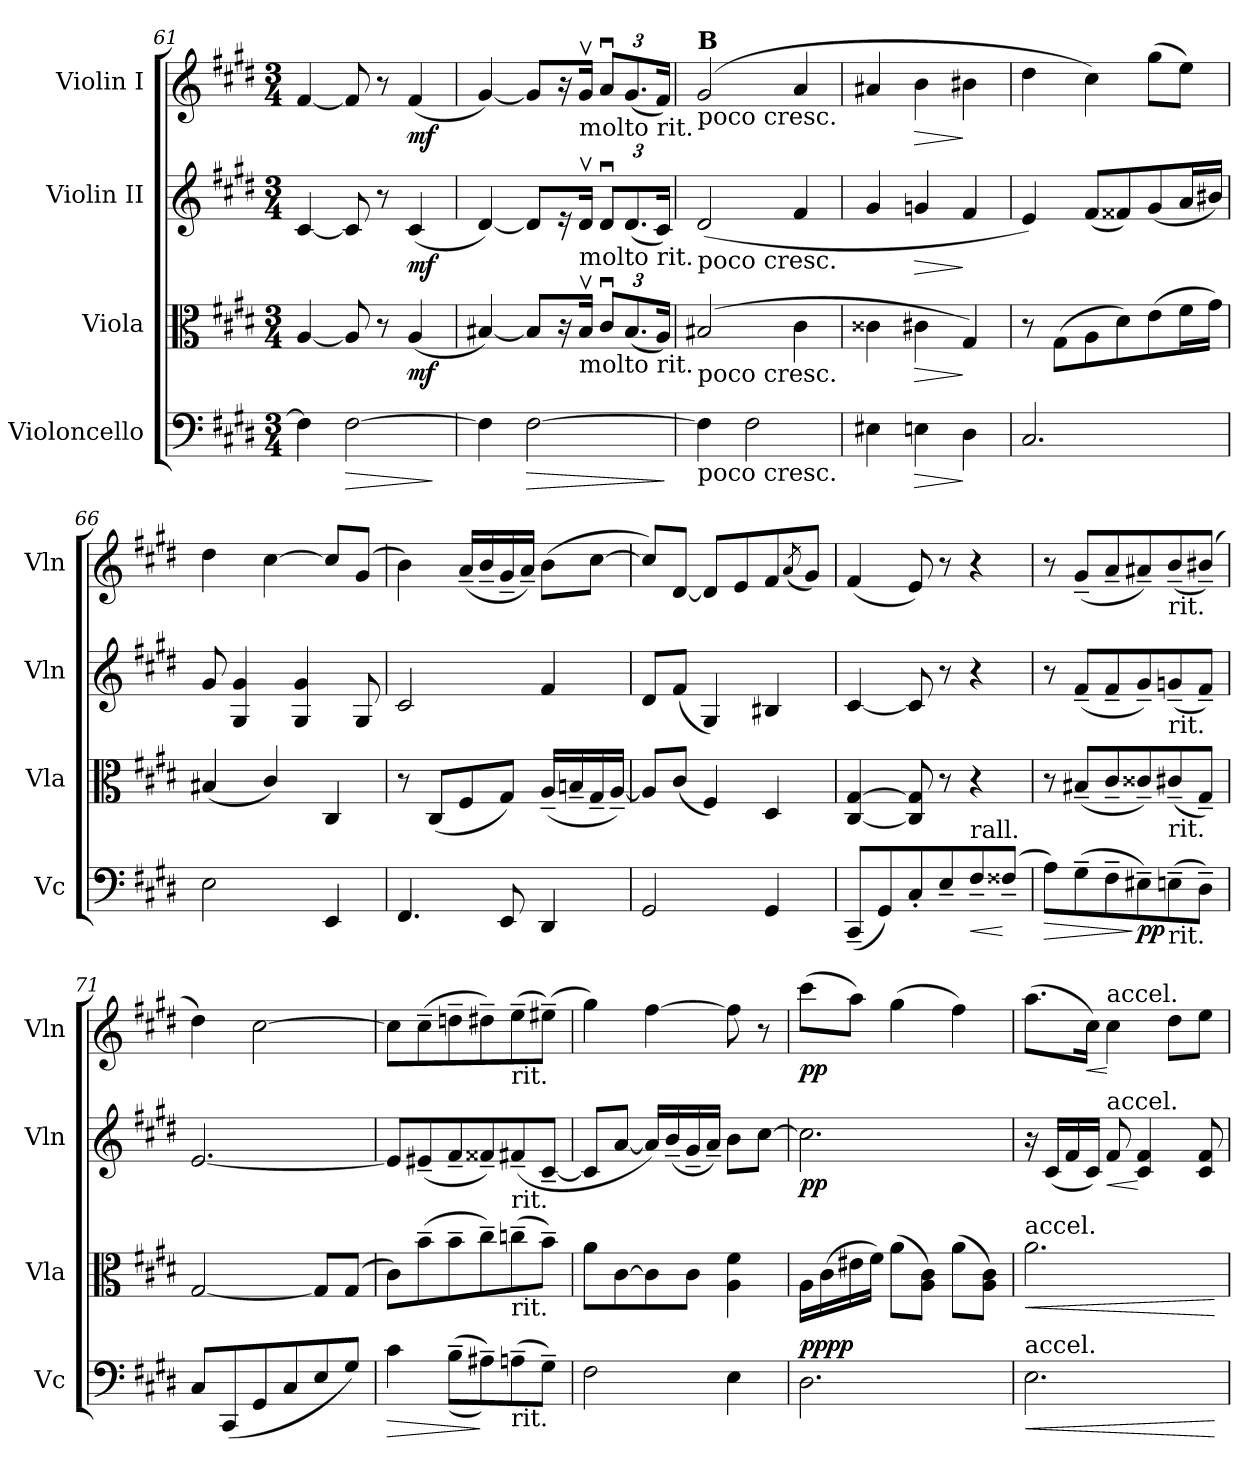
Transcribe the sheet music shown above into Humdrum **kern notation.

**kern	**dynam	**kern	**dynam	**kern	**dynam	**kern	**dynam
*part4	*part4	*part3	*part3	*part2	*part2	*part1	*part1
*staff4	*staff4	*staff3	*staff3	*staff2	*staff2	*staff1	*staff1
*I"Violoncello	*	*I"Viola	*	*I"Violin II	*	*I"Violin I	*
*I'Vc	*	*I'Vla	*	*I'Vln	*	*I'Vln	*
*clefF4	*	*clefC3	*	*clefG2	*	*clefG2	*
*k[f#c#g#d#]	*	*k[f#c#g#d#]	*	*k[f#c#g#d#]	*	*k[f#c#g#d#]	*
*M3/4	*	*M3/4	*	*M3/4	*	*M3/4	*
=61	=61	=61	=61	=61	=61	=61	=61
4F#\]	.	[4A/	.	[4c#/	.	[4f#/	.
!	!LO:HP:b	!	!	!	!	!	!
[2F#\	>	8A/]	.	8c#/]	.	8f#/]	.
.	.	8r	.	8r	.	8r	.
!	!	!	!LO:DY:b	!	!LO:DY:b	!	!LO:DY:b
.	.	(<4A/	mf	(<4c#/	mf	(<4f#/	mf
.	]	.	.	.	.	.	.
!!LO:LB:g=z
=62	=62	=62	=62	=62	=62	=62	=62
4F#\]	.	[4B#X/)	.	[4d#i/)	.	[4g#/)	.
!	!LO:HP:b	!	!	!	!	!	!
[2F#\	>	8B#/L]	.	8d#/L]	.	8g#/L]	.
.	.	16r	.	16r	.	16r	.
!	!	!	!	!	!	!LO:TX:b:t=molto rit.	!
!	!	!	!	!LO:TX:b:t=molto rit.	!	!	!
!	!	!LO:TX:b:t=molto rit.	!	!	!	!	!
.	.	16B#v/Jk	.	16d#v/Jk	.	16g#v/Jk	.
*	*	*Xbrackettup	*	*Xbrackettup	*	*Xbrackettup	*
.	.	12c#u/L	.	12d#u/L	.	12au/L	.
.	.	(<12.B#/	.	(<12.d#/	.	(<12.g#/	.
.	.	24A/Jk)	.	24c#/Jk)	.	24f#/Jk)	.
.	]	.	.	.	.	.	.
=63	=63	=63	=63	=63	=63	=63	=63
!	!	!	!	!	!	!LO:TX:b:t=poco cresc.	!
!	!	!	!	!	!	!LO:TX:a:B:t=B	!
!	!	!	!	!LO:TX:b:t=poco cresc.	!	!	!
!	!	!LO:TX:b:t=poco cresc.	!	!	!	!	!
!LO:TX:b:t=poco cresc.	!	!	!	!	!	!	!
4F#\]	.	(>2B#X/	.	(>2d#/	.	(>2g#/	.
2F#\	.	.	.	.	.	.	.
.	.	4c#\	.	4f#/	.	4a/	.
=64	=64	=64	=64	=64	=64	=64	=64
4E#X\	.	4c##X\	.	4g#/	.	4a#X/	.
!	!LO:HP:b	!	!LO:HP:b	!	!LO:HP:b	!	!LO:HP:b
4En\	>	4c#X\	>	4gn/	>	4b\	>
4D#\	]	4G#/)	]	4f#/	]	4b#X\	]
=65	=65	=65	=65	=65	=65	=65	=65
2.C#/	.	8r	.	4e/)	.	4dd#\	.
.	.	(>8G#\L	.	.	.	.	.
.	.	8A\	.	(<8f#/L	.	4cc#\)	.
.	.	8d#\)	.	8f##X/)	.	.	.
.	.	(>8e\	.	(<8g#i/	.	(>8gg#\L	.
.	.	16f#\L	.	16a/L	.	8ee\J)	.
.	.	16g#\JJ)	.	16b#X/JJ)	.	.	.
=66	=66	=66	=66	=66	=66	=66	=66
2E\	.	(<4B#X/	.	8g#/	.	4dd#\	.
.	.	.	.	4G#/ 4g#/	.	.	.
.	.	4c#/)	.	.	.	[4cc#\	.
.	.	.	.	4G#/ 4g#/	.	.	.
4EE/	.	4C#/	.	.	.	8cc#/L]	.
.	.	.	.	8G#/	.	(<8g#/J	.
!!LO:LB:g=z
=67	=67	=67	=67	=67	=67	=67	=67
4.FF#/	.	8r	.	2c#/	.	4b\)	.
.	.	(<8C#/L	.	.	.	.	.
.	.	8F#/	.	.	.	(<16a~/LL	.
.	.	.	.	.	.	16b~/	.
8EE/	.	8G#/J)	.	.	.	16g#~/	.
.	.	.	.	.	.	16a~/JJ)	.
4DD#/	.	(<16A~/LL	.	4f#/	.	(>8b\L	.
.	.	16Bni~/	.	.	.	.	.
.	.	16G#~/	.	.	.	[8cc#\J	.
.	.	[16A~/JJ)	.	.	.	.	.
=68	=68	=68	=68	=68	=68	=68	=68
2GG#/	.	8A/L]	.	8d#/L	.	8cc#/L])	.
.	.	(<8c#/J	.	(<8f#/J	.	[8d#/J	.
.	.	4F#/)	.	4G#/)	.	8d#/L]	.
.	.	.	.	.	.	8e/	.
4GG#/	.	4D#/	.	4B#X/	.	8f#/	.
.	.	.	.	.	.	(<8qa/	.
.	.	.	.	.	.	8g#/J)	.
=69	=69	=69	=69	=69	=69	=69	=69
(<8CC#~/L	.	[4C#/ [4G#/	.	[4c#/	.	(<4f#/	.
8GG#/)	.	.	.	.	.	.	.
8C#'/	.	8C#/] 8G#/]	.	8c#/]	.	8e/)	.
8E~/	.	8r	.	8r	.	8r	.
!LO:TX:a:t=rall.	!	!	!	!	!	!	!
!	!LO:HP:b	!	!	!	!	!	!
8F#~/	<	4r	.	4r	.	4r	.
(>8F##X~/J	[	.	.	.	.	.	.
=70	=70	=70	=70	=70	=70	=70	=70
!	!LO:HP:b	!	!	!	!	!	!
8A\L)	>	8r	.	8r	.	8r	.
(>8G#~\	.	(<8B#X~/L	.	(<8f#~/L	.	(<8g#~/L	.
8F#i~\	.	8c#~/	.	8f#~/	.	8a~/	.
!	!LO:DY:n=1:b	!	!	!	!	!	!
8E#X~\)	] pp	8c##X~/)	.	8g#~/)	.	8a#X~/)	.
!	!	!	!	!	!	!LO:TX:b:t=rit.	!
!	!	!	!	!LO:TX:b:t=rit.	!	!	!
!	!	!LO:TX:b:t=rit.	!	!	!	!	!
!LO:TX:b:t=rit.	!	!	!	!	!	!	!
(>8En~\	.	(<8c#X~/	.	(<8gn~/	.	(<8b~/	.
8D#~\J)	.	8G#~/J)	.	8f#~/J)	.	(<8b#X~/J)	.
!!LO:PB:g=z
=71	=71	=71	=71	=71	=71	=71	=71
8C#/L	.	[2G#/	.	[2.e/	.	4dd#\)	.
(<8CC#/	.	.	.	.	.	.	.
8GG#/	.	.	.	.	.	[2cc#\	.
8C#/	.	.	.	.	.	.	.
8E/	.	8G#/L]	.	.	.	.	.
8G#/J)	.	(<8G#/J	.	.	.	.	.
=72	=72	=72	=72	=72	=72	=72	=72
!	!LO:HP:b	!	!	!	!	!	!
4c#\	>	8c#\L)	.	8e/L]	.	8cc#\L]	.
.	.	(>8b~\	.	(<8e#X~/	.	(>8cc#~\	.
(>(>8B~\L	.	8b~\	.	8f#~/	.	8ddn~\	.
8A#X~\))	]	8cc#~\)	.	8f##X~/)	.	8dd#X~\)	.
!	!	!	!	!	!	!LO:TX:b:t=rit.	!
!	!	!	!	!LO:TX:b:t=rit.	!	!	!
!	!	!LO:TX:b:t=rit.	!	!	!	!	!
!LO:TX:b:t=rit.	!	!	!	!	!	!	!
(>8An~\	.	(>8ccn~\	.	(<8f#X~/	.	(>8ee~\	.
8G#~\J)	.	8b~\J)	.	[8c#~/J	.	(>8ee#X~\J)	.
=73	=73	=73	=73	=73	=73	=73	=73
2F#\	.	8a\L	.	8c#/L]	.	4gg#\)	.
.	.	[8c#\	.	[8a/J	.	.	.
.	.	8c#\]	.	16a/LL])	.	[4ff#\	.
.	.	.	.	(<16b~/	.	.	.
.	.	8c#\J	.	16g#~/	.	.	.
.	.	.	.	16a~/JJ)	.	.	.
4E\	.	4A\ 4f#\	.	8b\L	.	8ff#\]	.
.	.	.	.	[8cc#\J	.	8r	.
=74	=74	=74	=74	=74	=74	=74	=74
!	!LO:DY:b	!	!	!	!	!	!
!	!LO:DY:n=1:a	!	!	!	!LO:DY:b	!	!LO:DY:b
2.D#\	pp pp	16A\LL	.	2.cc#\]	pp	(>8ccc#\L	pp
.	.	(>16c#\	.	.	.	.	.
.	.	16e#X\	.	.	.	8aa\J)	.
.	.	16f#\JJ)	.	.	.	.	.
.	.	(>8a\L	.	.	.	(>4gg#\	.
.	.	8A\ 8c#\J)	.	.	.	.	.
.	.	(>8a\L	.	.	.	4ff#\)	.
.	.	8A\ 8c#\J)	.	.	.	.	.
!!LO:LB:g=z
=75	=75	=75	=75	=75	=75	=75	=75
!	!	!LO:TX:a:t=accel.	!	!	!	!	!
!LO:TX:a:t=accel.	!	!	!	!	!	!	!
!	!LO:HP:b	!	!LO:HP:b	!	!	!	!
2.E\	<	2.a\	<	16r	.	(>8.aa\L	.
.	.	.	.	(<16c#/LL	.	.	.
.	.	.	.	16f#/	.	.	.
!	!	!	!	!	!	!	!LO:HP:b
.	.	.	.	16c#/JJ)	.	16cc#\Jk)	<
!	!	!	!	!	!	!LO:TX:a:t=accel.	!
!	!	!	!	!LO:TX:a:t=accel.	!	!	!
!	!	!	!	!	!LO:HP:b	!	!
.	.	.	.	8f#/	<	4cc#\	[
.	.	.	.	4c#/ 4f#/	[	.	.
.	.	.	.	.	.	8dd#\L	.
.	.	.	.	8c#/ 8f#/	.	8ee\J	.
.	[	.	[	.	.	.	.
=	=	=	=	=	=	=	=
*-	*-	*-	*-	*-	*-	*-	*-
